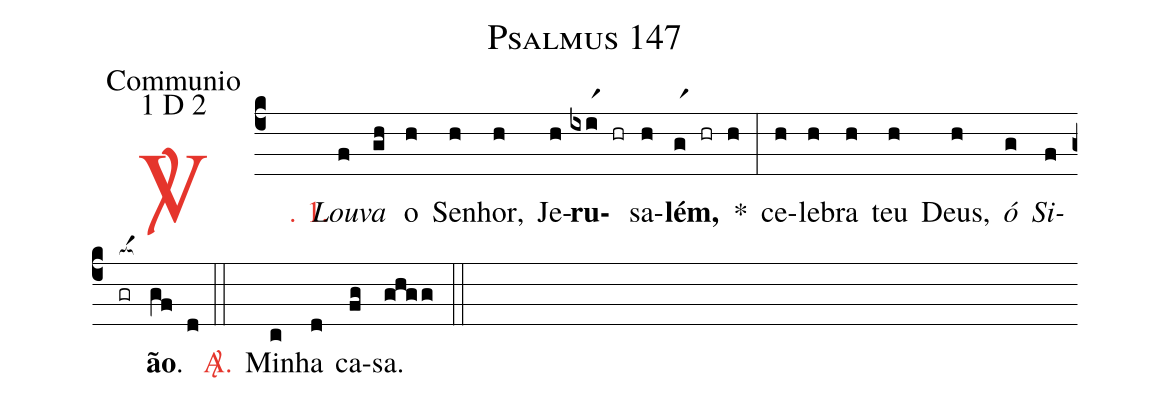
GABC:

name: Psalmus 147;
office-part: Communio;
mode: 1;
mode-differentia: D 2;
%%
(c4)

<c><sp>V/</sp>. 1.</c>() <i>Lou</i>(f)<i>va</i>(gh) o(h) Se(h)nhor,(h) Je(h)<b>ru</b>(ixir1 hr)sa(h)<b>lém,</b>(gr1 hr h) *(:) ce(h)le(h)bra(h) teu(h) Deus,(h) <i>ó</i>(g) <i>Si</i>(f)<nlba>(gr[ocba:1{])<b>{ão}</b>.</nlba>(gf[ocba:0}] d)

(::)

<nlba><c><sp>A/</sp>.</c>() Mi</nlba>(c)nha(d) ca(fg)sa.(ghgg)

(::)
